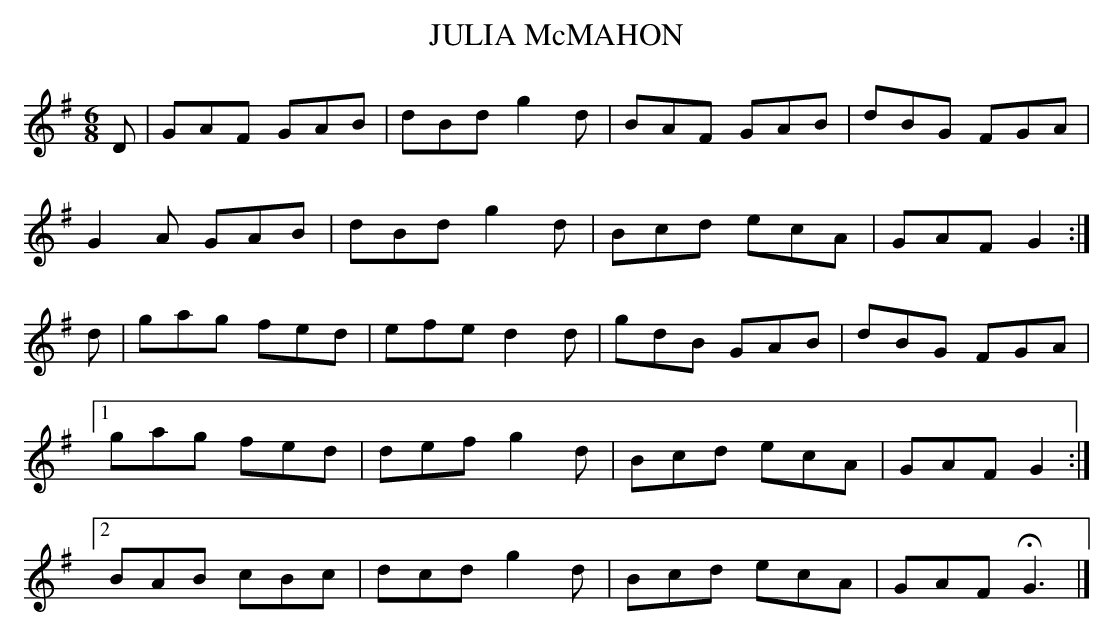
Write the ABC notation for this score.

X:1
T:JULIA McMAHON
M:6/8
L:1/8
K:G
D|GAF GAB|dBd g2d|BAF GAB|dBG FGA|
G2A GAB|dBd g2d|Bcd ecA|GAF G2 :|
d|gag fed|efe d2d|gdB GAB|dBG FGA|
[1 gag fed|def g2d|Bcd ecA|GAF G2:|
[2 BAB cBc|dcd g2d|Bcd ecA|GAF HG3|]
